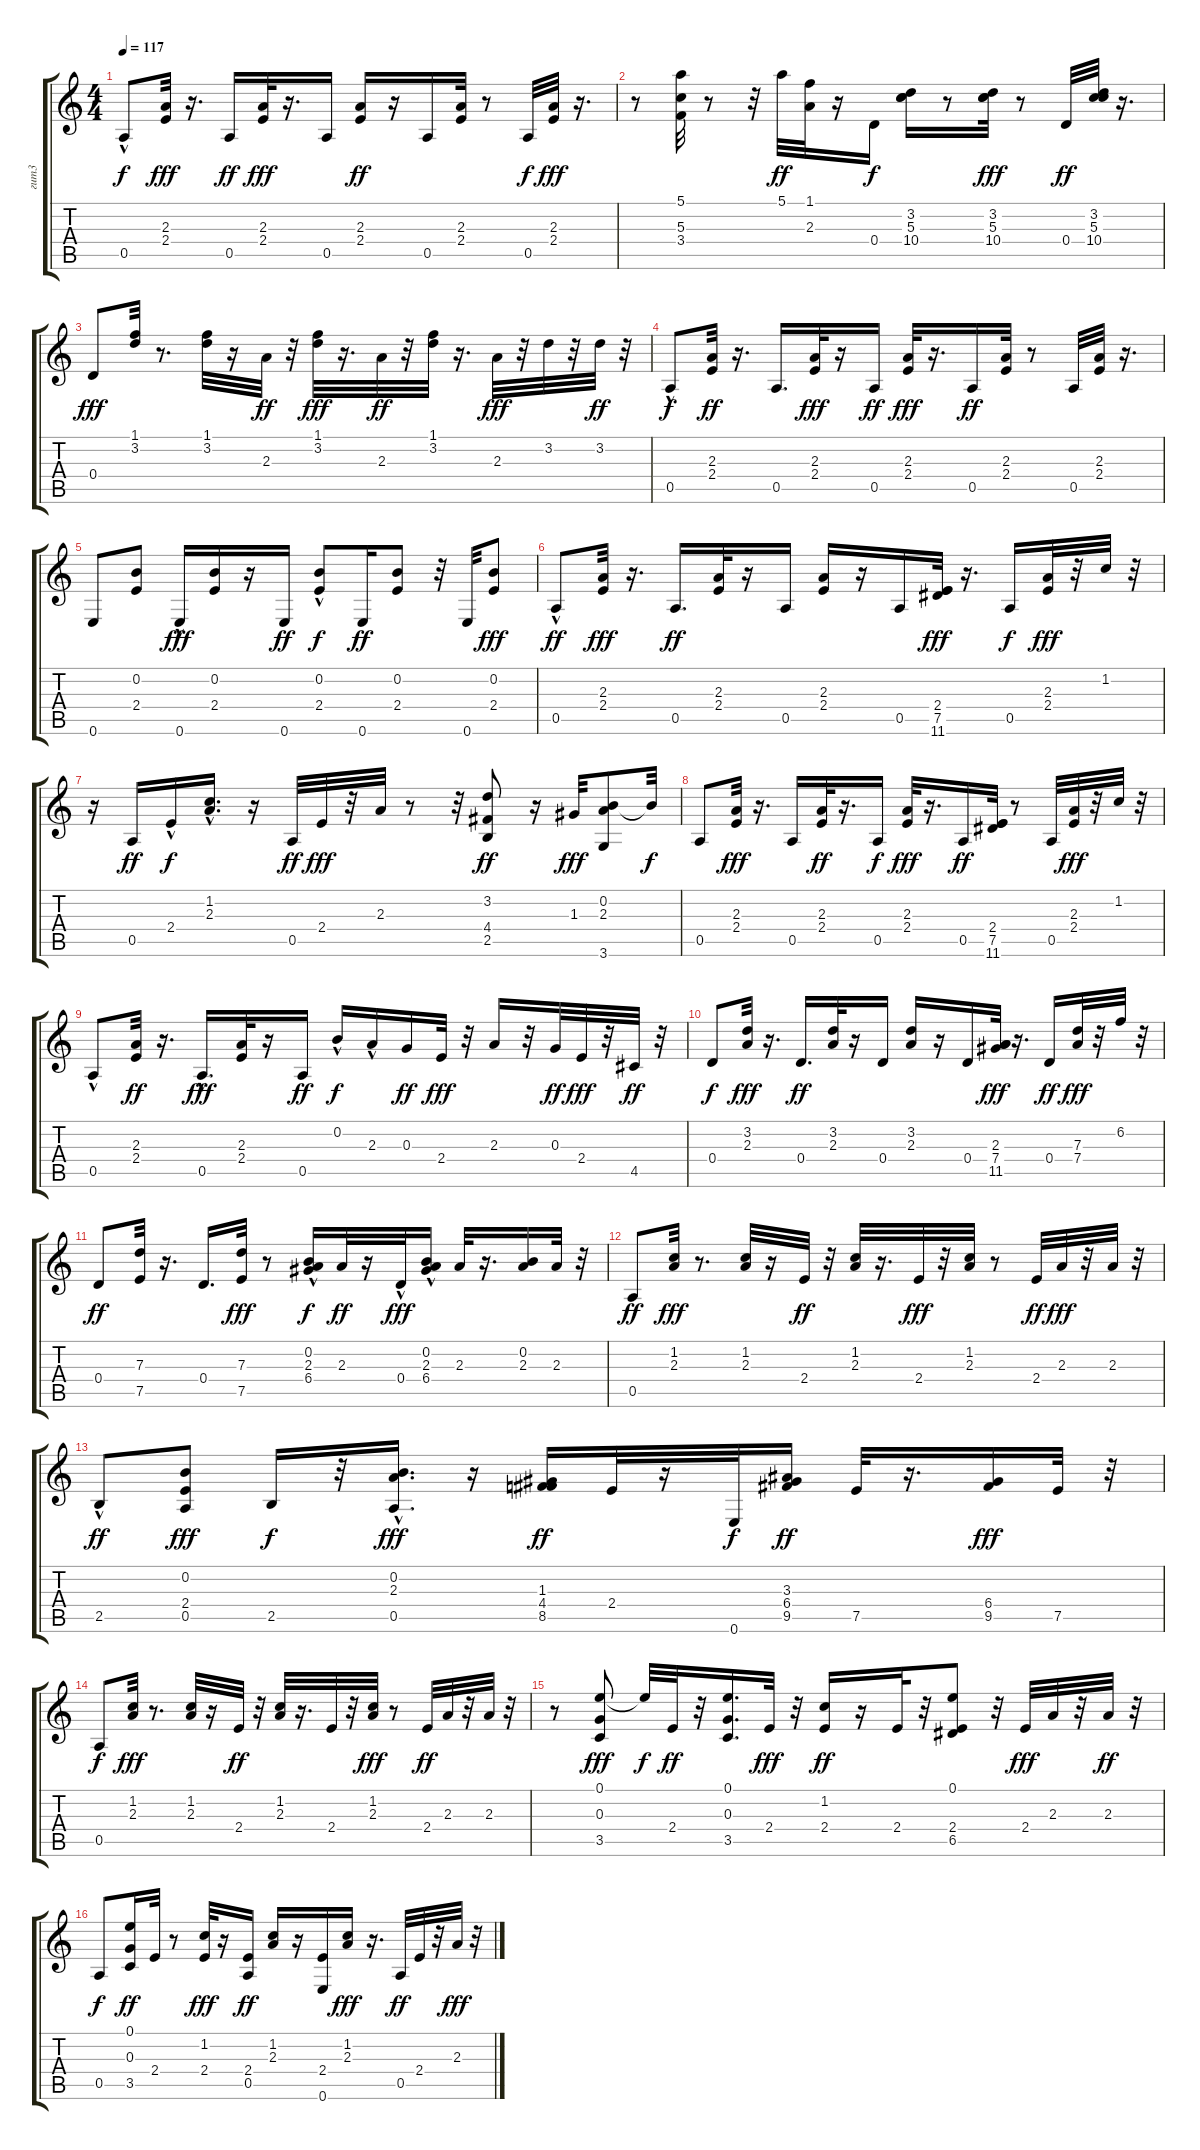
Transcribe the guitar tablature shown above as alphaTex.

\track ("гит3" "гит3") {instrument acousticguitarsteel}
\staff {score tabs}
\tuning (E4 B3 G3 D3 A2 E2) {hide}
\ts (4 4)
\tempo 117
\clef g2
\ks c
0.5{hac}.8{dy f} (2.3 2.4).32{dy fff} r.16{d} 0.5.16{dy ff} (2.3 2.4).32{dy fff} r.16{d} 0.5.16 (2.3 2.4).16{dy ff} r.16 0.5.16 (2.3 2.4).32 r.8 0.5.32{dy f} (2.3 2.4).32{dy fff} r.16{d} |
r.8 (5.1 5.3 3.4).32 r.8 r.32 5.1.32{dy ff} (1.1 2.3).32 r.16 0.4.16{dy f} (3.2 5.3 10.4).16 r.8 (3.2 5.3 10.4).32{dy fff} r.8 0.4.32{dy ff} (3.2 5.3 10.4).32 r.16{d} |
0.4.8{dy fff} (1.1 3.2).32 r.8{d} (1.1 3.2).32 r.16 2.3.32{dy ff} r.32 (1.1 3.2).32{dy fff} r.16{d} 2.3.32{dy ff} r.32 (1.1 3.2).32 r.16{d} 2.3.32{dy fff} r.32 3.2.32 r.32 3.2.32{dy ff} r.32 |
0.5{hac}.8{dy f} (2.3 2.4).32{dy ff} r.16{d} 0.5.16{d} (2.3 2.4).32{dy fff} r.16 0.5.16{dy ff} (2.3 2.4).32{dy fff} r.16{d} 0.5.16{dy ff} (2.3 2.4).32 r.8 0.5.32 (2.3 2.4).32 r.16{d} |
0.6.8 (0.2 2.4).8 0.6{hac}.16{dy fff} (0.2 2.4).16 r.16 0.6.16{dy ff} (0.2{hac} 2.4).8{dy f} 0.6.16{dy ff} (0.2 2.4).8 r.32 0.6.32 (0.2 2.4).8{dy fff} |
0.5{hac}.8{dy ff} (2.3 2.4).32{dy fff} r.16{d} 0.5.16{d dy ff} (2.3 2.4).32 r.16 0.5.16 (2.3 2.4).16 r.16 0.5.16 (2.4 7.5 11.6).32{dy fff} r.16{d} 0.5.16{dy f} (2.3 2.4).32{dy fff} r.32 1.2.32 r.32 |
r.16 0.5.16{dy ff} 2.4{hac}.16{dy f} (1.2{hac} 2.3{hac}).16{d} r.16 0.5.32{dy ff} 2.4.32{dy fff} r.32 2.3.32 r.8 r.32 (3.2 4.4 2.5).8{dy ff} r.16 1.3.32{dy fff} (0.2 2.3 3.6).8 0.2{t}.32{dy f} |
0.5.8 (2.3 2.4).32{dy fff} r.16{d} 0.5.16 (2.3 2.4).32{dy ff} r.16{d} 0.5.16{dy f} (2.3 2.4).32{dy fff} r.16{d} 0.5.16{dy ff} (2.4 7.5 11.6).32 r.8 0.5.32 (2.3 2.4).32{dy fff} r.32 1.2.32 r.32 |
0.5{hac}.8 (2.3 2.4).32{dy ff} r.16{d} 0.5{hac}.16{d dy fff} (2.3 2.4).32 r.16 0.5.16{dy ff} 0.2{hac}.16{dy f} 2.3{hac}.16 0.3.16{dy ff} 2.4.32{dy fff} r.32 2.3.16 r.32 0.3.32{dy ff} 2.4.32{dy fff} r.32 4.5.32{dy ff} r.32 |
0.4.8{dy f} (3.2 2.3).32{dy fff} r.16{d} 0.4.16{d dy ff} (3.2 2.3).32 r.16 0.4.16 (3.2 2.3).16 r.16 0.4.16 (2.3 7.4 11.5).32{dy fff} r.16{d} 0.4.16{dy ff} (7.3 7.4).32{dy fff} r.32 6.2.32 r.32 |
0.4.8{dy ff} (7.3 7.5).32 r.16{d} 0.4.16{d} (7.3 7.5).32{dy fff} r.8 (0.2{hac} 2.3 6.4).16{dy f volume 13} 2.3.32{dy ff volume 12} r.16 0.4{hac}.32{dy fff volume 12} (0.2{hac} 2.3 6.4).16 2.3.32 r.16{d} (0.2 2.3).16 2.3.32 r.32 |
0.5.8{dy ff} (1.2 2.3).32{dy fff} r.8{d} (1.2 2.3).32 r.16 2.4.32{dy ff} r.32 (1.2 2.3).32 r.16{d} 2.4.32{dy fff} r.32 (1.2 2.3).32 r.8 2.4.32{dy ff} 2.3.32{dy fff} r.32 2.3.32 r.32 |
2.5{hac}.8{dy ff} (0.2 2.4 0.5).8{dy fff} 2.5.16{dy f} r.32 (0.2{hac} 2.3 0.5).16{d dy fff} r.16 (1.3 4.4 8.5).16{dy ff} 2.4.32 r.16 0.6.32{dy f} (3.3 6.4 9.5).16{dy ff} 7.5.32 r.16{d} (6.4 9.5).16{dy fff} 7.5.32 r.32 |
0.5.8{dy f} (1.2 2.3).32{dy fff volume 13} r.8{d} (1.2 2.3).32{volume 14} r.16 2.4.32{dy ff volume 15} r.32 (1.2 2.3).32 r.16{d} 2.4.32{volume 15} r.32 (1.2 2.3).32{dy fff} r.8 2.4.32{dy ff} 2.3.32 r.32 2.3.32 r.32 |
r.8 (0.1 0.3 3.5).8{dy fff} 0.1{t}.32{dy f} 2.4.32{dy ff} r.32 (0.1 0.3 3.5).16{d} 2.4.32{dy fff} r.32 (1.2 2.4).16{dy ff} r.16 2.4.32 r.32 (0.1 2.4 6.5).8 r.32 2.4.32{dy fff} 2.3.32 r.32 2.3.32{dy ff} r.32 |
0.5.8{dy f} (0.1 0.3 3.5).16{dy ff} 2.4.32 r.8 (1.2 2.4).32{dy fff} r.16 (2.4 0.5).16{dy ff} (1.2 2.3).16 r.16 (2.4 0.6).16 (1.2 2.3).16{dy fff} r.16{d} 0.5.32{dy ff} 2.4.32 r.32 2.3.32{dy fff} r.32
